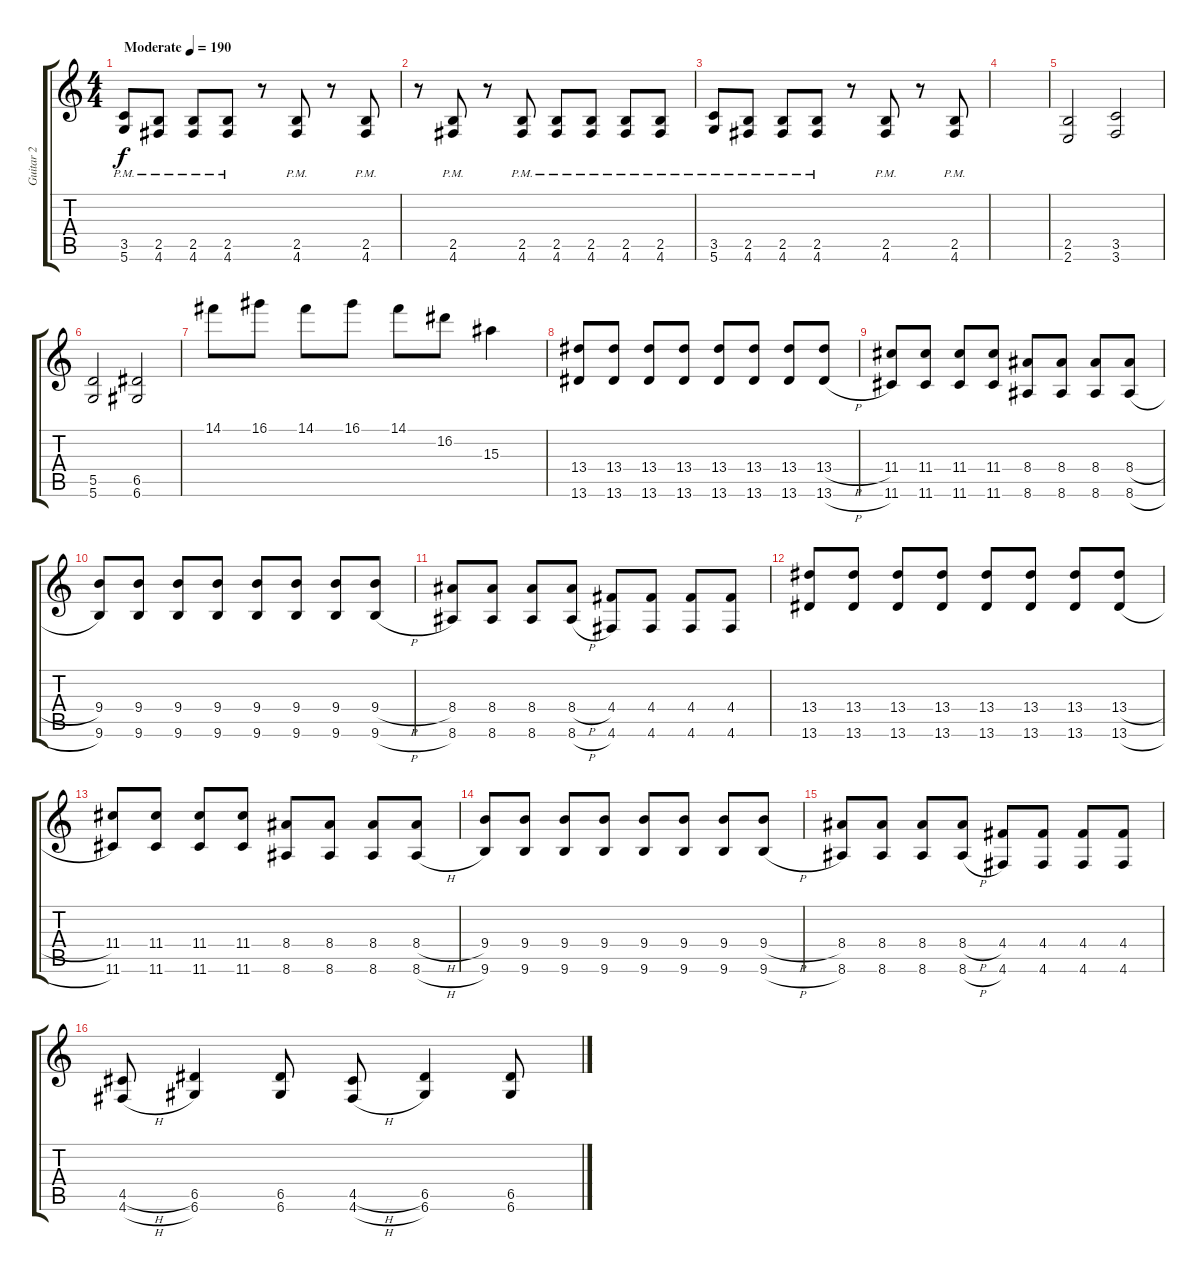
\track ("Guitar 2" "Guitar 2") {instrument overdrivenguitar}
\staff {score tabs}
\tuning (E4 B3 G3 D3 A2 D2) {hide}
\ts (4 4)
\tempo (190 "Moderate")
\clef g2
\ks c
(3.5{pm} 5.6{pm}).8{dy f instrument overdrivenguitar} (2.5{pm} 4.6{pm}).8 (2.5{pm} 4.6{pm}).8 (2.5{pm} 4.6{pm}).8 r.8 (2.5{pm} 4.6{pm}).8 r.8 (2.5{pm} 4.6{pm}).8 |
r.8 (2.5{pm} 4.6{pm}).8 r.8 (2.5{pm} 4.6{pm}).8 (2.5{pm} 4.6{pm}).8 (2.5{pm} 4.6{pm}).8 (2.5{pm} 4.6{pm}).8 (2.5{pm} 4.6{pm}).8 |
(3.5{pm} 5.6{pm}).8 (2.5{pm} 4.6{pm}).8 (2.5{pm} 4.6{pm}).8 (2.5{pm} 4.6{pm}).8 r.8 (2.5{pm} 4.6{pm}).8 r.8 (2.5{pm} 4.6{pm}).8 |
|
(2.5 2.6).2 (3.5 3.6).2 |
(5.5 5.6).2 (6.5 6.6).2 |
14.1.8 16.1.8 14.1.8 16.1.8 14.1.8 16.2.8 15.3.4 |
(13.4 13.6).8 (13.4 13.6).8 (13.4 13.6).8 (13.4 13.6).8 (13.4 13.6).8 (13.4 13.6).8 (13.4 13.6).8 (13.4{h} 13.6{h}).8 |
(11.4 11.6).8 (11.4 11.6).8 (11.4 11.6).8 (11.4 11.6).8 (8.4 8.6).8 (8.4 8.6).8 (8.4 8.6).8 (8.4{h} 8.6{h}).8 |
(9.4 9.6).8 (9.4 9.6).8 (9.4 9.6).8 (9.4 9.6).8 (9.4 9.6).8 (9.4 9.6).8 (9.4 9.6).8 (9.4{h} 9.6{h}).8 |
(8.4 8.6).8 (8.4 8.6).8 (8.4 8.6).8 (8.4{h} 8.6{h}).8 (4.4 4.6).8 (4.4 4.6).8 (4.4 4.6).8 (4.4 4.6).8 |
(13.4 13.6).8 (13.4 13.6).8 (13.4 13.6).8 (13.4 13.6).8 (13.4 13.6).8 (13.4 13.6).8 (13.4 13.6).8 (13.4{h} 13.6{h}).8 |
(11.4 11.6).8 (11.4 11.6).8 (11.4 11.6).8 (11.4 11.6).8 (8.4 8.6).8 (8.4 8.6).8 (8.4 8.6).8 (8.4{h} 8.6{h}).8 |
(9.4 9.6).8 (9.4 9.6).8 (9.4 9.6).8 (9.4 9.6).8 (9.4 9.6).8 (9.4 9.6).8 (9.4 9.6).8 (9.4{h} 9.6{h}).8 |
(8.4 8.6).8 (8.4 8.6).8 (8.4 8.6).8 (8.4{h} 8.6{h}).8 (4.4 4.6).8 (4.4 4.6).8 (4.4 4.6).8 (4.4 4.6).8 |
(4.5{h} 4.6{h}).8 (6.5 6.6).4 (6.5 6.6).8 (4.5{h} 4.6{h}).8 (6.5 6.6).4 (6.5 6.6).8
